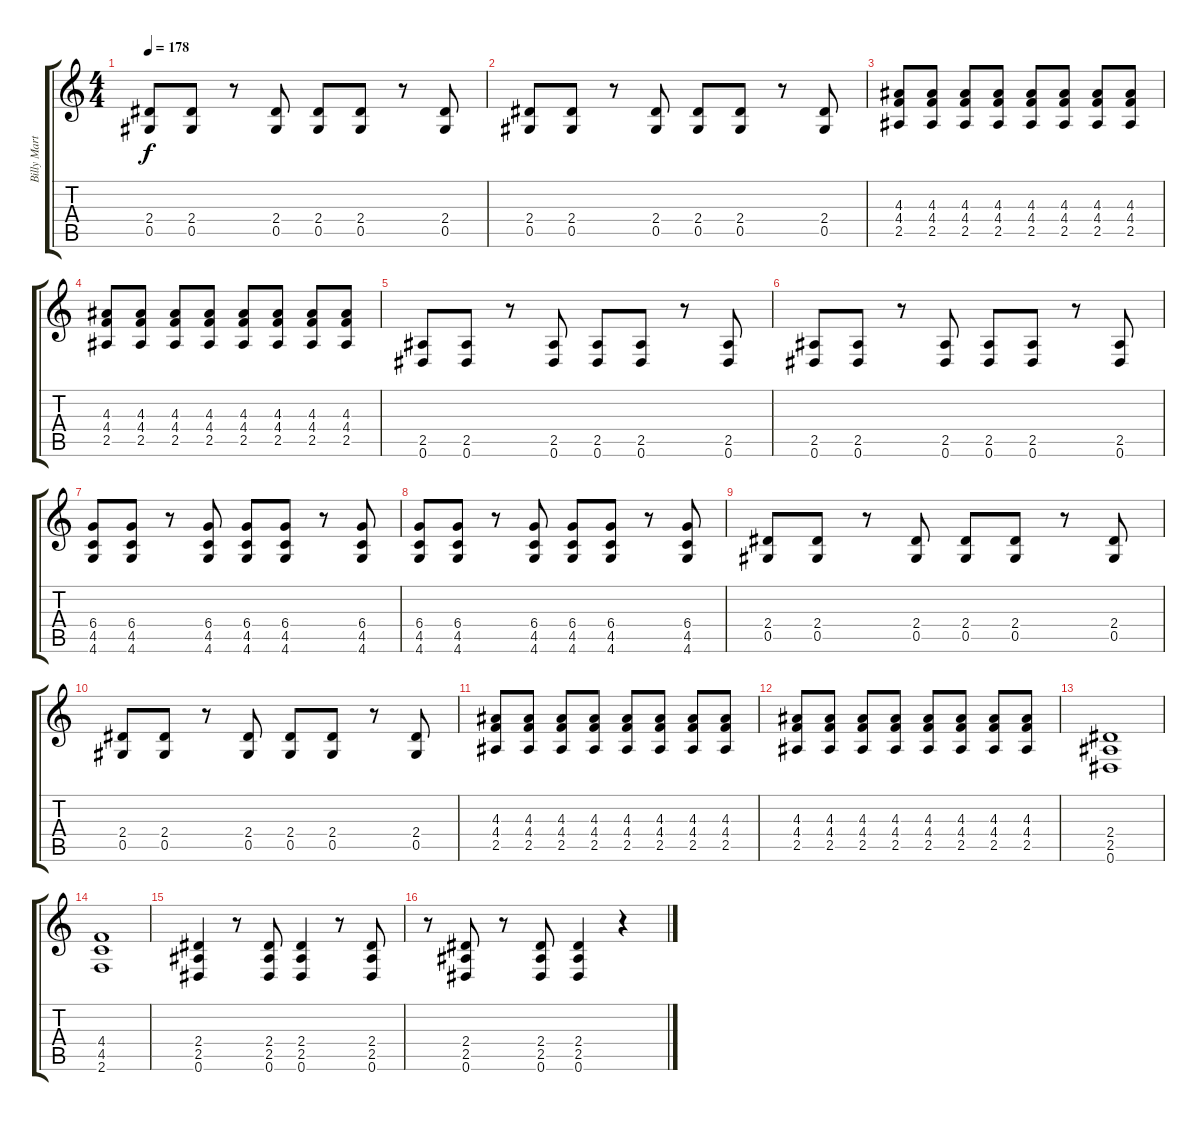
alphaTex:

\track ("Billy Martin" "Billy Mart") {instrument distortionguitar}
\staff {score tabs}
\tuning (Eb4 Bb3 Gb3 Db3 Ab2 Eb2) {hide}
\ts (4 4)
\tempo 178
\clef g2
\ks c
(2.4 0.5).8{dy f} (2.4 0.5).8 r.8 (2.4 0.5).8 (2.4 0.5).8 (2.4 0.5).8 r.8 (2.4 0.5).8 |
(2.4 0.5).8 (2.4 0.5).8 r.8 (2.4 0.5).8 (2.4 0.5).8 (2.4 0.5).8 r.8 (2.4 0.5).8 |
(4.3 4.4 2.5).8 (4.3 4.4 2.5).8 (4.3 4.4 2.5).8 (4.3 4.4 2.5).8 (4.3 4.4 2.5).8 (4.3 4.4 2.5).8 (4.3 4.4 2.5).8 (4.3 4.4 2.5).8 |
(4.3 4.4 2.5).8 (4.3 4.4 2.5).8 (4.3 4.4 2.5).8 (4.3 4.4 2.5).8 (4.3 4.4 2.5).8 (4.3 4.4 2.5).8 (4.3 4.4 2.5).8 (4.3 4.4 2.5).8 |
(2.5 0.6).8 (2.5 0.6).8 r.8 (2.5 0.6).8 (2.5 0.6).8 (2.5 0.6).8 r.8 (2.5 0.6).8 |
(2.5 0.6).8 (2.5 0.6).8 r.8 (2.5 0.6).8 (2.5 0.6).8 (2.5 0.6).8 r.8 (2.5 0.6).8 |
(6.4 4.5 4.6).8 (6.4 4.5 4.6).8 r.8 (6.4 4.5 4.6).8 (6.4 4.5 4.6).8 (6.4 4.5 4.6).8 r.8 (6.4 4.5 4.6).8 |
(6.4 4.5 4.6).8 (6.4 4.5 4.6).8 r.8 (6.4 4.5 4.6).8 (6.4 4.5 4.6).8 (6.4 4.5 4.6).8 r.8 (6.4 4.5 4.6).8 |
(2.4 0.5).8 (2.4 0.5).8 r.8 (2.4 0.5).8 (2.4 0.5).8 (2.4 0.5).8 r.8 (2.4 0.5).8 |
(2.4 0.5).8 (2.4 0.5).8 r.8 (2.4 0.5).8 (2.4 0.5).8 (2.4 0.5).8 r.8 (2.4 0.5).8 |
(4.3 4.4 2.5).8 (4.3 4.4 2.5).8 (4.3 4.4 2.5).8 (4.3 4.4 2.5).8 (4.3 4.4 2.5).8 (4.3 4.4 2.5).8 (4.3 4.4 2.5).8 (4.3 4.4 2.5).8 |
(4.3 4.4 2.5).8 (4.3 4.4 2.5).8 (4.3 4.4 2.5).8 (4.3 4.4 2.5).8 (4.3 4.4 2.5).8 (4.3 4.4 2.5).8 (4.3 4.4 2.5).8 (4.3 4.4 2.5).8 |
(2.4 2.5 0.6).1 |
(4.4 4.5 2.6).1 |
(2.4 2.5 0.6).4 r.8 (2.4 2.5 0.6).8 (2.4 2.5 0.6).4 r.8 (2.4 2.5 0.6).8 |
r.8 (2.4 2.5 0.6).8 r.8 (2.4 2.5 0.6).8 (2.4 2.5 0.6).4 r.4
